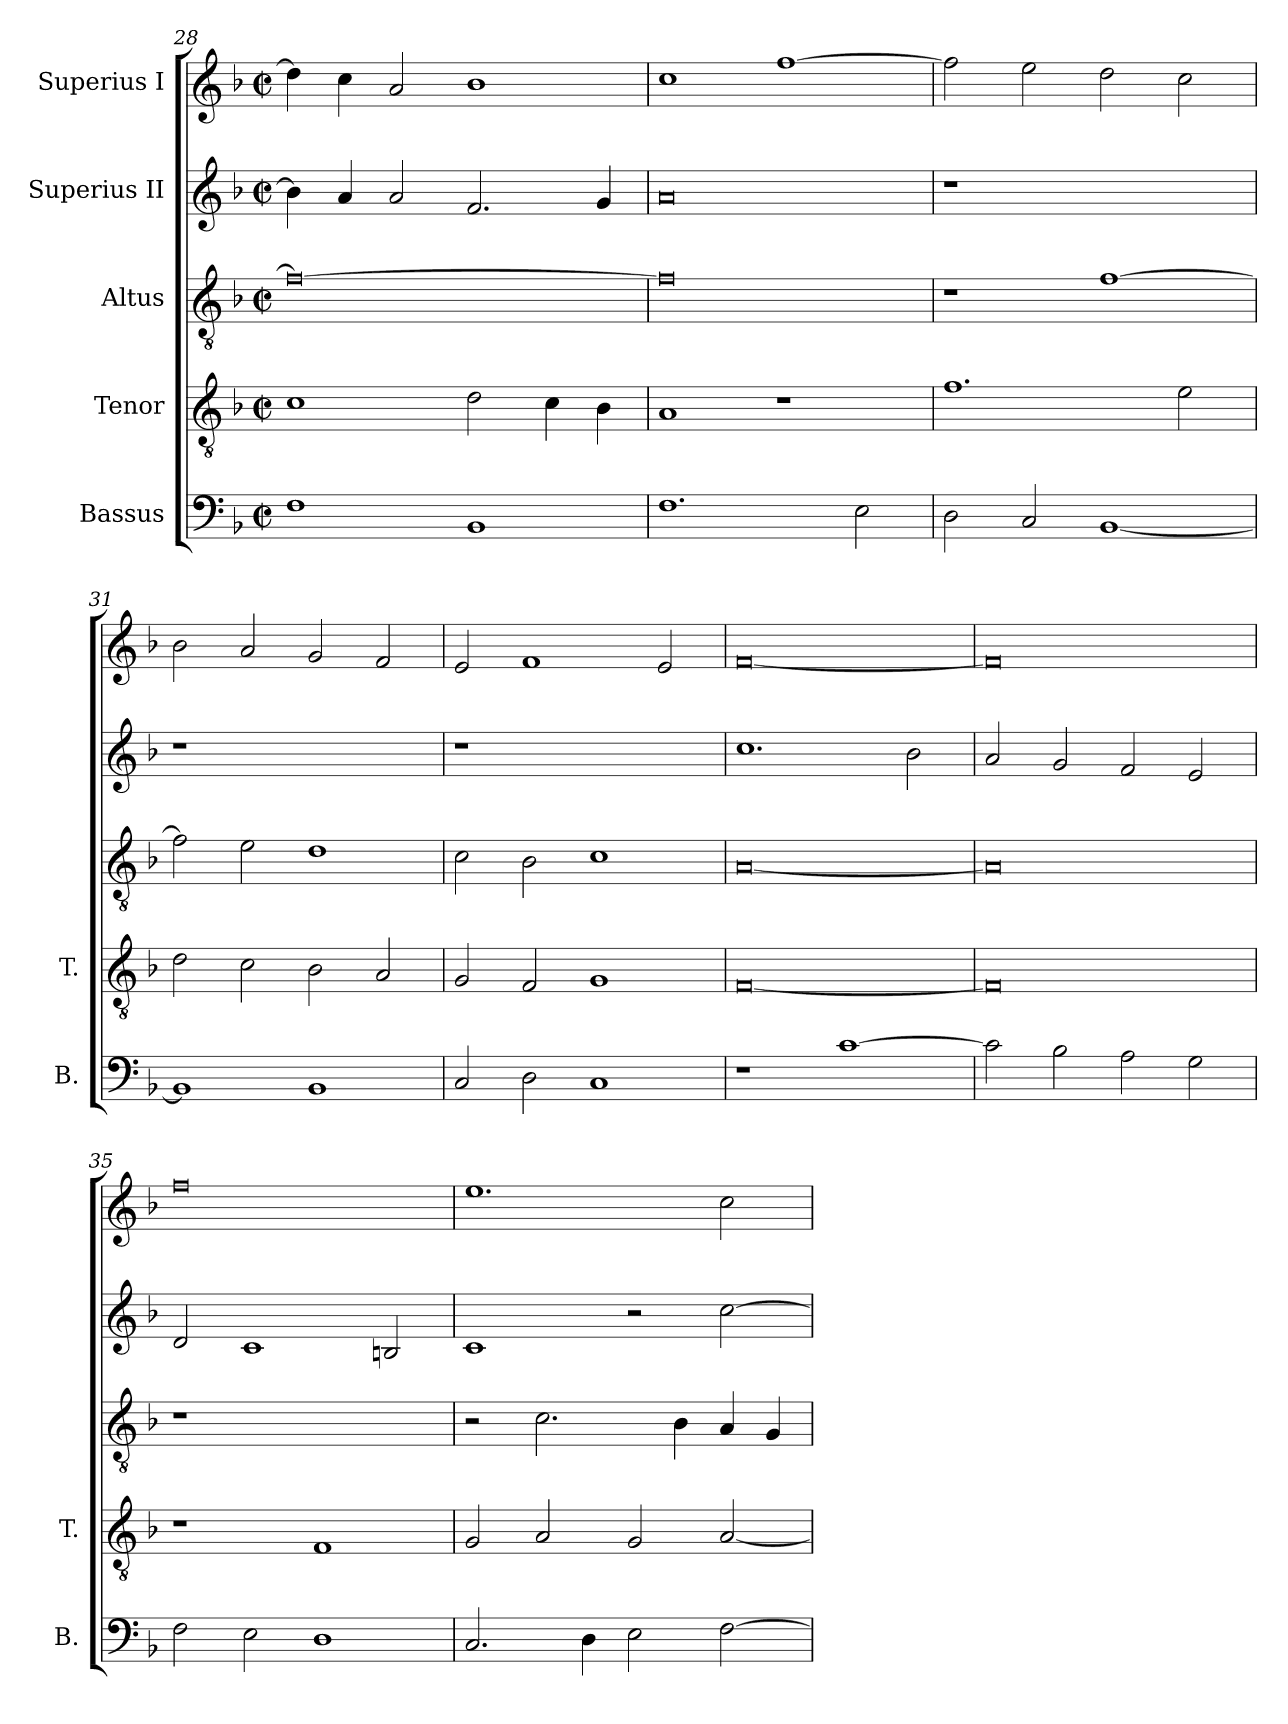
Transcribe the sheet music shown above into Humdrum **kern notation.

**kern	**kern	**kern	**kern	**kern
*part5	*part4	*part3	*part2	*part1
*staff5	*staff4	*staff3	*staff2	*staff1
*I"Bassus	*I"Tenor	*I"Altus	*I"Superius II	*I"Superius I
*I'B.	*I'T.	*	*	*
*clefF4	*clefGv2	*clefGv2	*clefG2	*clefG2
*	*ITrd7c12	*ITrd7c12	*	*
*k[b-]	*k[b-]	*k[b-]	*k[b-]	*k[b-]
*F:	*F:	*F:	*F:	*F:
*M2/2	*M2/2	*M2/2	*M2/2	*M2/2
*met(c|)	*met(c|)	*met(c|)	*met(c|)	*met(c|)
=28	=28	=28	=28	=28
1Fi	1Ci	0Fi_>	4b-i\]	4ddi\]
.	.	.	4ai/	4cci\
.	.	.	2ai/	2ai/
1BB-i	2Di\	.	2.fi/	1b-i
.	4Ci\	.	.	.
.	4BB-i\	.	4gi/	.
=29	=29	=29	=29	=29
1.Fi	1AAi	0Fi]	0ai	1cci
.	1r	.	.	[>1ffi
2Ei\	.	.	.	.
!!LO:PB:g=z
=30	=30	=30	=30	=30
!	!	!	!LO:N:vis=1	!
2Di\	1.Fi	1r	1r	2ffi\]
2Ci/	.	.	.	2eei\
[<1BB-i	.	[>1Fi	1ryy	2ddi\
.	2Ei\	.	.	2cci\
=31	=31	=31	=31	=31
!	!	!	!LO:N:vis=1	!
1BB-i]	2Di\	2Fi\]	1r	2b-i\
.	2Ci\	2Ei\	.	2ai/
1BB-i	2BB-i\	1Di	1ryy	2gi/
.	2AAi/	.	.	2fi/
=32	=32	=32	=32	=32
!	!	!	!LO:N:vis=1	!
2Ci/	2GGi/	2Ci\	1r	2ei/
2Di\	2FFi/	2BB-i\	.	1fi
1Ci	1GGi	1Ci	1ryy	.
.	.	.	.	2ei/
=33	=33	=33	=33	=33
1r	[<0FFi	[<0AAi	1.cci	[<0fi
[>1ci	.	.	.	.
.	.	.	2b-i\	.
=34	=34	=34	=34	=34
2ci\]	0FFi]	0AAi]	2ai/	0fi]
2B-i\	.	.	2gi/	.
2Ai\	.	.	2fi/	.
2Gi\	.	.	2ei/	.
!!LO:LB:g=z
=35	=35	=35	=35	=35
!	!	!LO:N:vis=1	!	!
2Fi\	1r	1r	2di/	0ffi
2Ei\	.	.	1ci	.
1Di	1FFi	1ryy	.	.
.	.	.	2Bni/	.
=36	=36	=36	=36	=36
2.Ci/	2GGi/	2r	1ci	1.eei
.	2AAi/	2.Ci\	.	.
4Di\	.	.	.	.
2Ei\	2GGi/	.	2r	.
.	.	4BB-i\	.	.
[>2Fi\	[<2AAi/	4AAi/	[>2cci\	2cci\
.	.	4GGi/	.	.
=	=	=	=	=
*-	*-	*-	*-	*-
